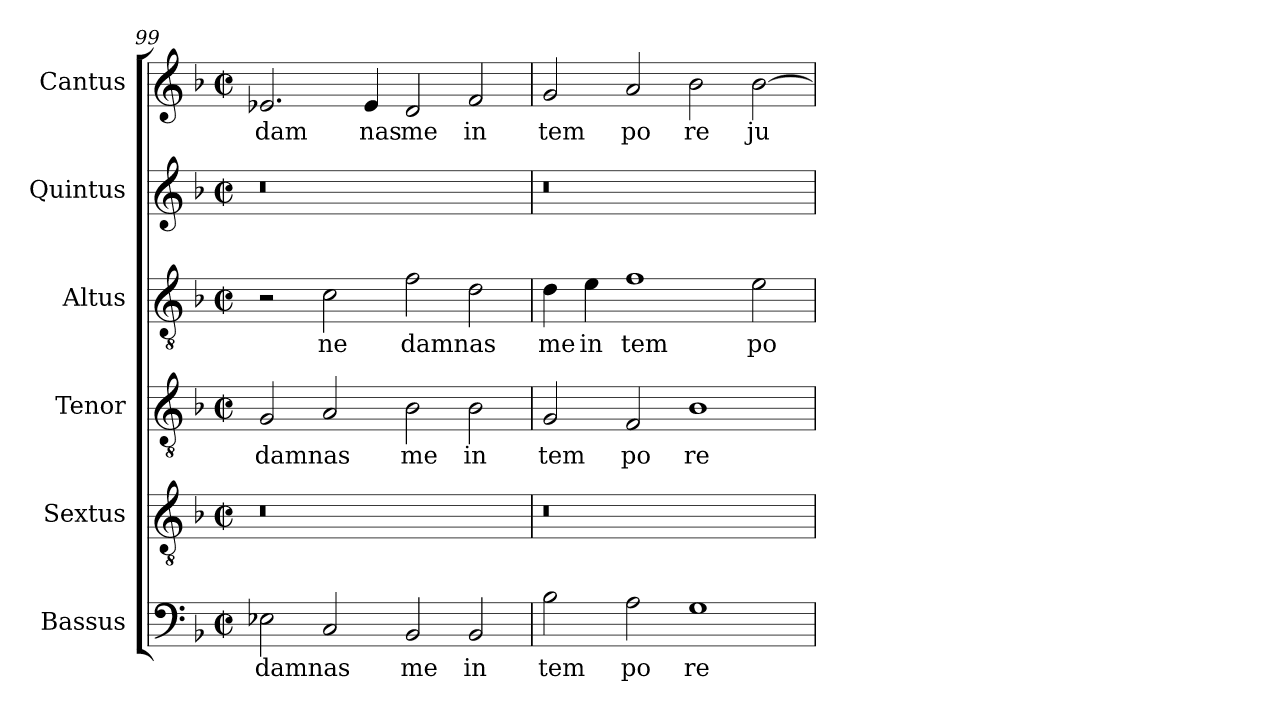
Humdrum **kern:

**kern	**text	**kern	**kern	**text	**kern	**text	**kern	**kern	**text
*part6	*part6	*part5	*part4	*part4	*part3	*part3	*part2	*part1	*part1
*staff6	*staff6	*staff5	*staff4	*staff4	*staff3	*staff3	*staff2	*staff1	*staff1
*I"Bassus	*	*I"Sextus	*I"Tenor	*	*I"Altus	*	*I"Quintus	*I"Cantus	*
*clefF4	*	*clefGv2	*clefGv2	*	*clefGv2	*	*clefG2	*clefG2	*
*k[b-]	*	*k[b-]	*k[b-]	*	*k[b-]	*	*k[b-]	*k[b-]	*
*F:	*	*F:	*F:	*	*F:	*	*F:	*F:	*
*M2/2	*	*M2/2	*M2/2	*	*M2/2	*	*M2/2	*M2/2	*
*met(c|)	*	*met(c|)	*met(c|)	*	*met(c|)	*	*met(c|)	*met(c|)	*
=99	=99	=99	=99	=99	=99	=99	=99	=99	=99
!	!LO:LY:b:cj	!	!	!LO:LY:b:cj	!	!	!	!	!LO:LY:b:cj
2E-X\	damnas	0r	2G/	damnas	2r	.	0r	2.e-X/	dam
!	!	!	!	!	!	!LO:LY:b:cj	!	!	!
2C/	.	.	2A/	.	2c\	ne	.	.	.
!	!	!	!	!	!	!	!	!	!LO:LY:b:cj
.	.	.	.	.	.	.	.	4e-/	nas
!	!LO:LY:b:cj	!	!	!LO:LY:b:cj	!	!LO:LY:b:cj	!	!	!LO:LY:b:cj
2BB-/	me	.	2B-\	me	2f\	damnas	.	2d/	me
!	!LO:LY:b:cj	!	!	!LO:LY:b:cj	!	!	!	!	!LO:LY:b:cj
2BB-/	in	.	2B-\	in	2d\	.	.	2f/	in
=100	=100	=100	=100	=100	=100	=100	=100	=100	=100
!	!LO:LY:b:cj	!	!	!LO:LY:b:cj	!	!LO:LY:b:cj	!	!	!LO:LY:b:cj
2B-\	tem	0r	2G/	tem	4d\	me	0r	2g/	tem
!	!	!	!	!	!	!LO:LY:b:cj	!	!	!
.	.	.	.	.	4e\	in	.	.	.
!	!LO:LY:b:cj	!	!	!LO:LY:b:cj	!	!LO:LY:b:cj	!	!	!LO:LY:b:cj
2A\	po	.	2F/	po	1f	tem	.	2a/	po
!	!LO:LY:b:cj	!	!	!LO:LY:b:cj	!	!	!	!	!LO:LY:b:cj
1G	re	.	1B-	re	.	.	.	2b-\	re
!	!	!	!	!	!	!LO:LY:b:cj	!	!	!LO:LY:b:cj
.	.	.	.	.	2e\	po	.	[>2b-\	ju
=	=	=	=	=	=	=	=	=	=
*-	*-	*-	*-	*-	*-	*-	*-	*-	*-
